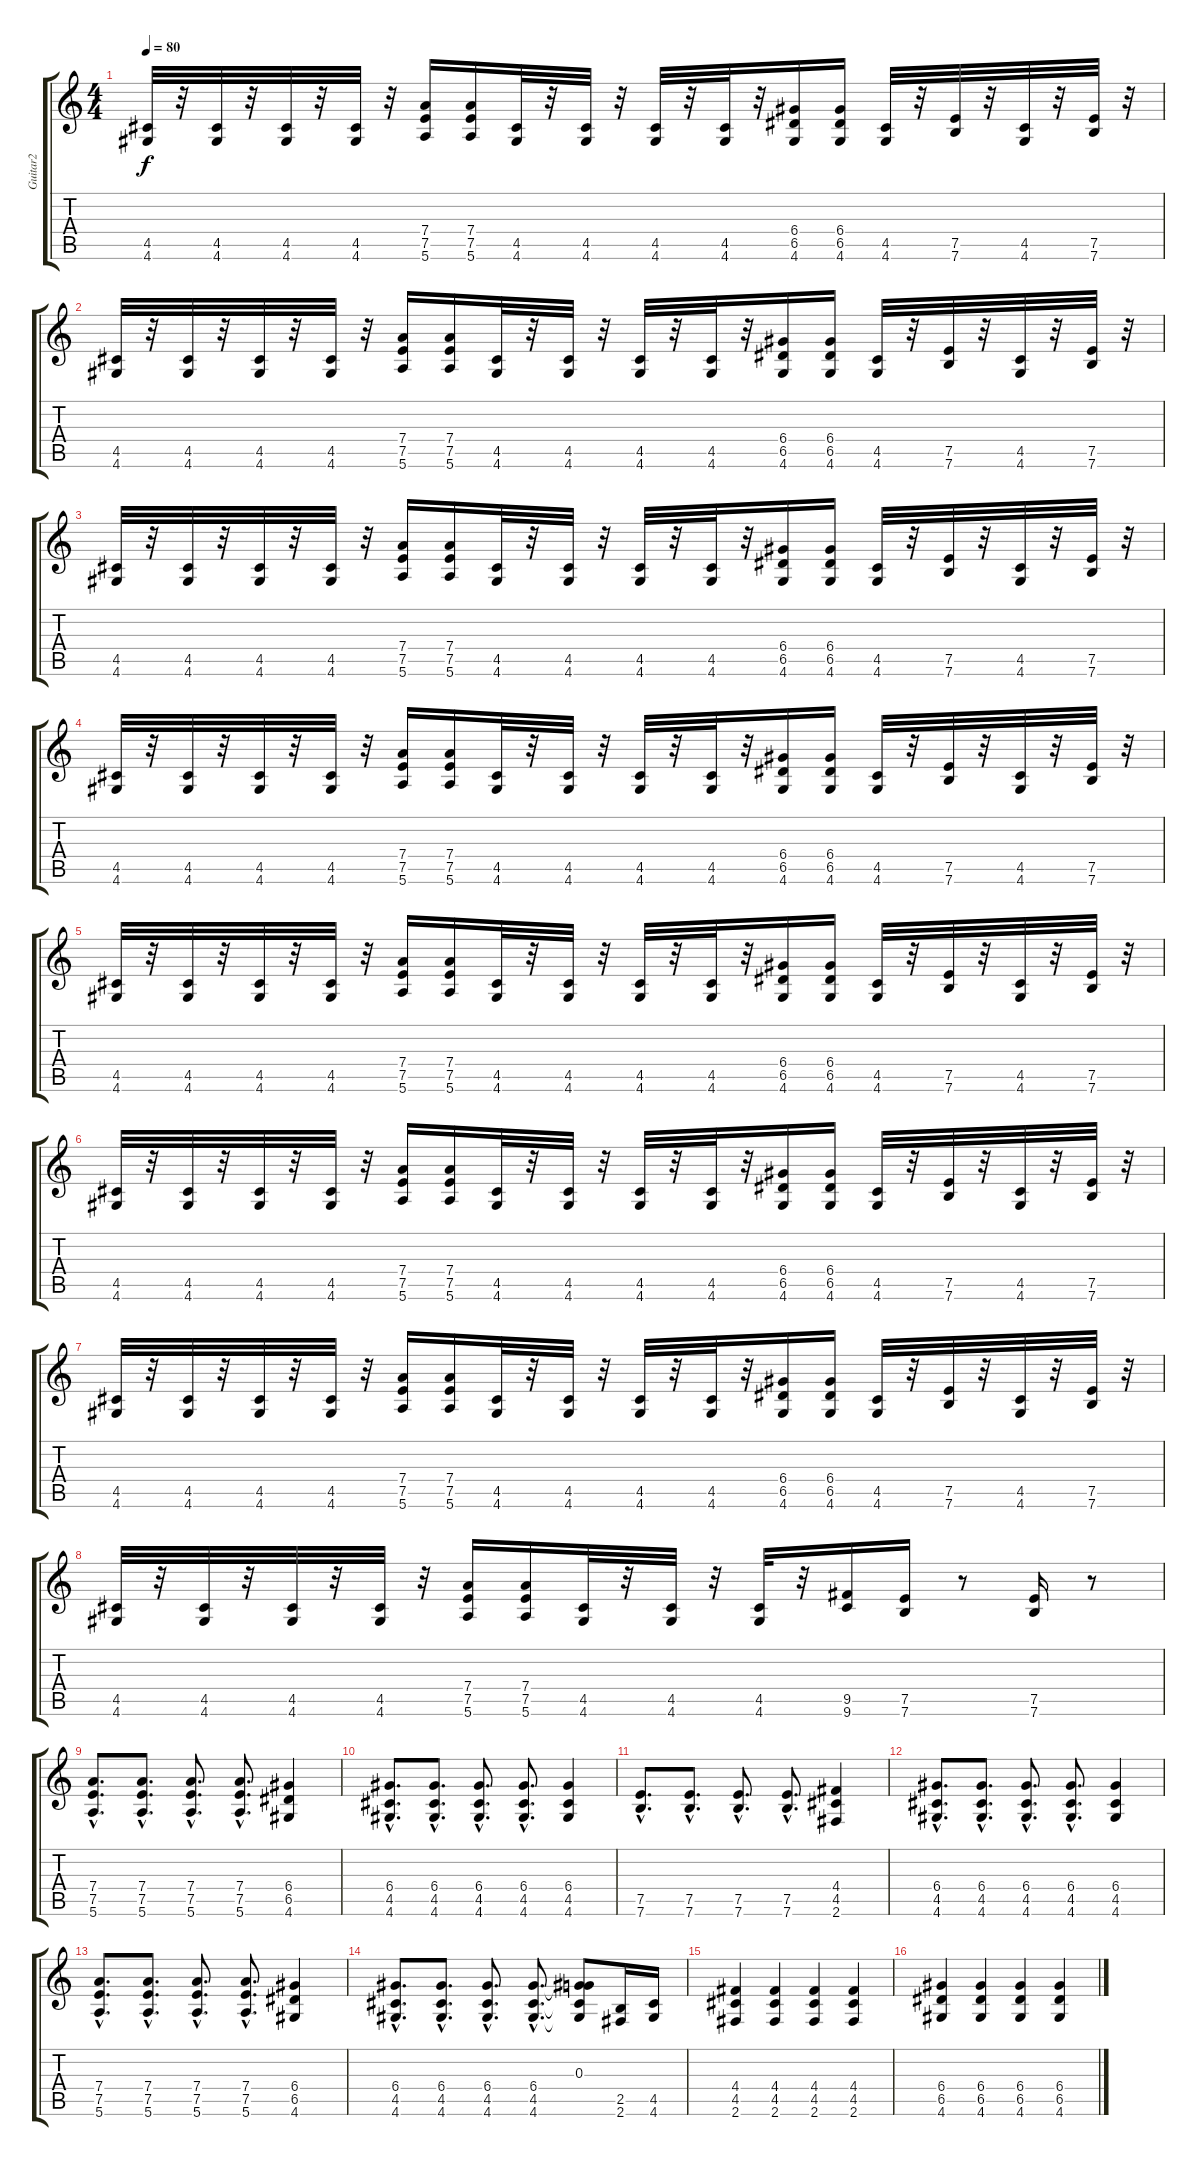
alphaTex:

\track ("Guitar2" "Guitar2") {instrument distortionguitar}
\staff {score tabs}
\tuning (E4 B3 G3 D3 A2 E2) {hide}
\ts (4 4)
\tempo 80
\clef g2
\ks c
(4.5 4.6).32{dy f} r.32 (4.5 4.6).32 r.32 (4.5 4.6).32 r.32 (4.5 4.6).32 r.32 (7.4 7.5 5.6).16 (7.4 7.5 5.6).16 (4.5 4.6).32 r.32 (4.5 4.6).32 r.32 (4.5 4.6).32 r.32 (4.5 4.6).32 r.32 (6.4 6.5 4.6).16 (6.4 6.5 4.6).16 (4.5 4.6).32 r.32 (7.5 7.6).32 r.32 (4.5 4.6).32 r.32 (7.5 7.6).32 r.32 |
(4.5 4.6).32 r.32 (4.5 4.6).32 r.32 (4.5 4.6).32 r.32 (4.5 4.6).32 r.32 (7.4 7.5 5.6).16 (7.4 7.5 5.6).16 (4.5 4.6).32 r.32 (4.5 4.6).32 r.32 (4.5 4.6).32 r.32 (4.5 4.6).32 r.32 (6.4 6.5 4.6).16 (6.4 6.5 4.6).16 (4.5 4.6).32 r.32 (7.5 7.6).32 r.32 (4.5 4.6).32 r.32 (7.5 7.6).32 r.32 |
(4.5 4.6).32 r.32 (4.5 4.6).32 r.32 (4.5 4.6).32 r.32 (4.5 4.6).32 r.32 (7.4 7.5 5.6).16 (7.4 7.5 5.6).16 (4.5 4.6).32 r.32 (4.5 4.6).32 r.32 (4.5 4.6).32 r.32 (4.5 4.6).32 r.32 (6.4 6.5 4.6).16 (6.4 6.5 4.6).16 (4.5 4.6).32 r.32 (7.5 7.6).32 r.32 (4.5 4.6).32 r.32 (7.5 7.6).32 r.32 |
(4.5 4.6).32 r.32 (4.5 4.6).32 r.32 (4.5 4.6).32 r.32 (4.5 4.6).32 r.32 (7.4 7.5 5.6).16 (7.4 7.5 5.6).16 (4.5 4.6).32 r.32 (4.5 4.6).32 r.32 (4.5 4.6).32 r.32 (4.5 4.6).32 r.32 (6.4 6.5 4.6).16 (6.4 6.5 4.6).16 (4.5 4.6).32 r.32 (7.5 7.6).32 r.32 (4.5 4.6).32 r.32 (7.5 7.6).32 r.32 |
(4.5 4.6).32 r.32 (4.5 4.6).32 r.32 (4.5 4.6).32 r.32 (4.5 4.6).32 r.32 (7.4 7.5 5.6).16 (7.4 7.5 5.6).16 (4.5 4.6).32 r.32 (4.5 4.6).32 r.32 (4.5 4.6).32 r.32 (4.5 4.6).32 r.32 (6.4 6.5 4.6).16 (6.4 6.5 4.6).16 (4.5 4.6).32 r.32 (7.5 7.6).32 r.32 (4.5 4.6).32 r.32 (7.5 7.6).32 r.32 |
(4.5 4.6).32 r.32 (4.5 4.6).32 r.32 (4.5 4.6).32 r.32 (4.5 4.6).32 r.32 (7.4 7.5 5.6).16 (7.4 7.5 5.6).16 (4.5 4.6).32 r.32 (4.5 4.6).32 r.32 (4.5 4.6).32 r.32 (4.5 4.6).32 r.32 (6.4 6.5 4.6).16 (6.4 6.5 4.6).16 (4.5 4.6).32 r.32 (7.5 7.6).32 r.32 (4.5 4.6).32 r.32 (7.5 7.6).32 r.32 |
(4.5 4.6).32 r.32 (4.5 4.6).32 r.32 (4.5 4.6).32 r.32 (4.5 4.6).32 r.32 (7.4 7.5 5.6).16 (7.4 7.5 5.6).16 (4.5 4.6).32 r.32 (4.5 4.6).32 r.32 (4.5 4.6).32 r.32 (4.5 4.6).32 r.32 (6.4 6.5 4.6).16 (6.4 6.5 4.6).16 (4.5 4.6).32 r.32 (7.5 7.6).32 r.32 (4.5 4.6).32 r.32 (7.5 7.6).32 r.32 |
(4.5 4.6).32 r.32 (4.5 4.6).32 r.32 (4.5 4.6).32 r.32 (4.5 4.6).32 r.32 (7.4 7.5 5.6).16 (7.4 7.5 5.6).16 (4.5 4.6).32 r.32 (4.5 4.6).32 r.32 (4.5 4.6).32 r.32 (9.5 9.6).16 (7.5 7.6).16 r.8 (7.5 7.6).16 r.8 |
(7.4{hac} 7.5{hac} 5.6{hac}).8{d} (7.4{hac} 7.5{hac} 5.6{hac}).8{d} (7.4{hac} 7.5{hac} 5.6{hac}).8{d} (7.4{hac} 7.5{hac} 5.6{hac}).8{d} (6.4 6.5 4.6).4 |
(6.4{hac} 4.5{hac} 4.6{hac}).8{d} (6.4{hac} 4.5{hac} 4.6{hac}).8{d} (6.4{hac} 4.5{hac} 4.6{hac}).8{d} (6.4{hac} 4.5{hac} 4.6{hac}).8{d} (6.4 4.5 4.6).4 |
(7.5{hac} 7.6{hac}).8{d} (7.5{hac} 7.6{hac}).8{d} (7.5{hac} 7.6{hac}).8{d} (7.5{hac} 7.6{hac}).8{d} (4.4 4.5 2.6).4 |
(6.4{hac} 4.5{hac} 4.6{hac}).8{d} (6.4{hac} 4.5{hac} 4.6{hac}).8{d} (6.4{hac} 4.5{hac} 4.6{hac}).8{d} (6.4{hac} 4.5{hac} 4.6{hac}).8{d} (6.4 4.5 4.6).4 |
(7.4{hac} 7.5{hac} 5.6{hac}).8{d} (7.4{hac} 7.5{hac} 5.6{hac}).8{d} (7.4{hac} 7.5{hac} 5.6{hac}).8{d} (7.4{hac} 7.5{hac} 5.6{hac}).8{d} (6.4 6.5 4.6).4 |
(6.4{hac} 4.5{hac} 4.6{hac}).8{d} (6.4{hac} 4.5{hac} 4.6{hac}).8{d} (6.4{hac} 4.5{hac} 4.6{hac}).8{d} (6.4{hac} 4.5{hac} 4.6{hac}).8{d} (0.3 6.4{t} 4.5{t} 4.6{t}).8 (2.5 2.6).16 (4.5 4.6).16 |
(4.4 4.5 2.6).4 (4.4 4.5 2.6).4 (4.4 4.5 2.6).4 (4.4 4.5 2.6).4 |
(6.4 6.5 4.6).4 (6.4 6.5 4.6).4 (6.4 6.5 4.6).4 (6.4 6.5 4.6).4
